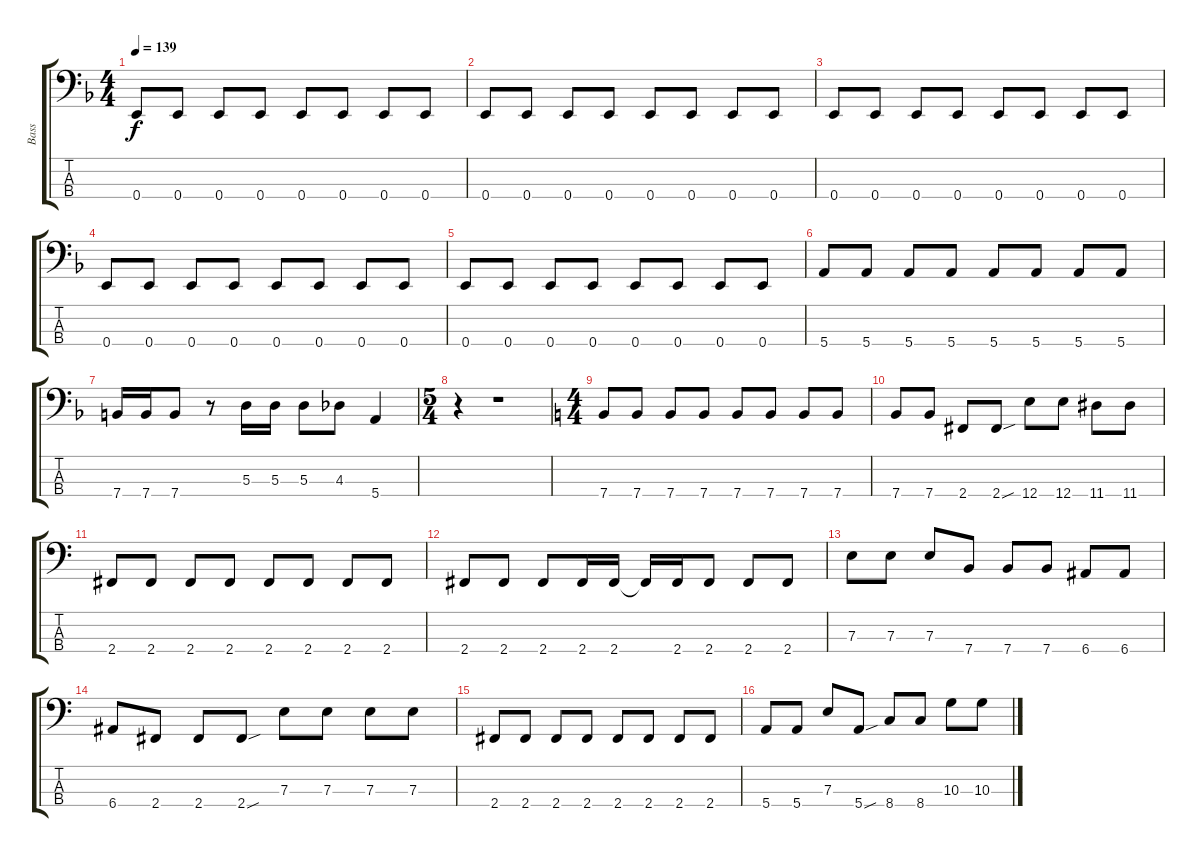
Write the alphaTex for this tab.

\track ("Bass" "Bass") {instrument electricbasspick}
\staff {score tabs}
\tuning (G2 D2 A1 E1) {hide}
\ts (4 4)
\tempo 139
\clef f4
\ks f
0.4.8{dy f} 0.4.8 0.4.8 0.4.8 0.4.8 0.4.8 0.4.8 0.4.8 |
0.4.8 0.4.8 0.4.8 0.4.8 0.4.8 0.4.8 0.4.8 0.4.8 |
0.4.8 0.4.8 0.4.8 0.4.8 0.4.8 0.4.8 0.4.8 0.4.8 |
0.4.8 0.4.8 0.4.8 0.4.8 0.4.8 0.4.8 0.4.8 0.4.8 |
0.4.8 0.4.8 0.4.8 0.4.8 0.4.8 0.4.8 0.4.8 0.4.8 |
5.4.8 5.4.8 5.4.8 5.4.8 5.4.8 5.4.8 5.4.8 5.4.8 |
7.4.16 7.4.16 7.4.8 r.8 5.3.16 5.3.16 5.3.8 4.3.8 5.4.4 |
\ts (5 4)
r.4 r.1 |
\ts (4 4)
\ks c
7.4.8 7.4.8 7.4.8 7.4.8 7.4.8 7.4.8 7.4.8 7.4.8 |
7.4.8 7.4.8 2.4.8 2.4{sou}.8 12.4.8 12.4.8 11.4.8 11.4.8 |
2.4.8 2.4.8 2.4.8 2.4.8 2.4.8 2.4.8 2.4.8 2.4.8 |
2.4.8 2.4.8 2.4.8 2.4.16 2.4.16 2.4{t}.16 2.4.16 2.4.8 2.4.8 2.4.8 |
7.3.8 7.3.8 7.3.8 7.4.8 7.4.8 7.4.8 6.4.8 6.4.8 |
6.4.8 2.4.8 2.4.8 2.4{sou}.8 7.3.8 7.3.8 7.3.8 7.3.8 |
2.4.8 2.4.8 2.4.8 2.4.8 2.4.8 2.4.8 2.4.8 2.4.8 |
5.4.8 5.4.8 7.3.8 5.4{sou}.8 8.4.8 8.4.8 10.3.8 10.3.8
